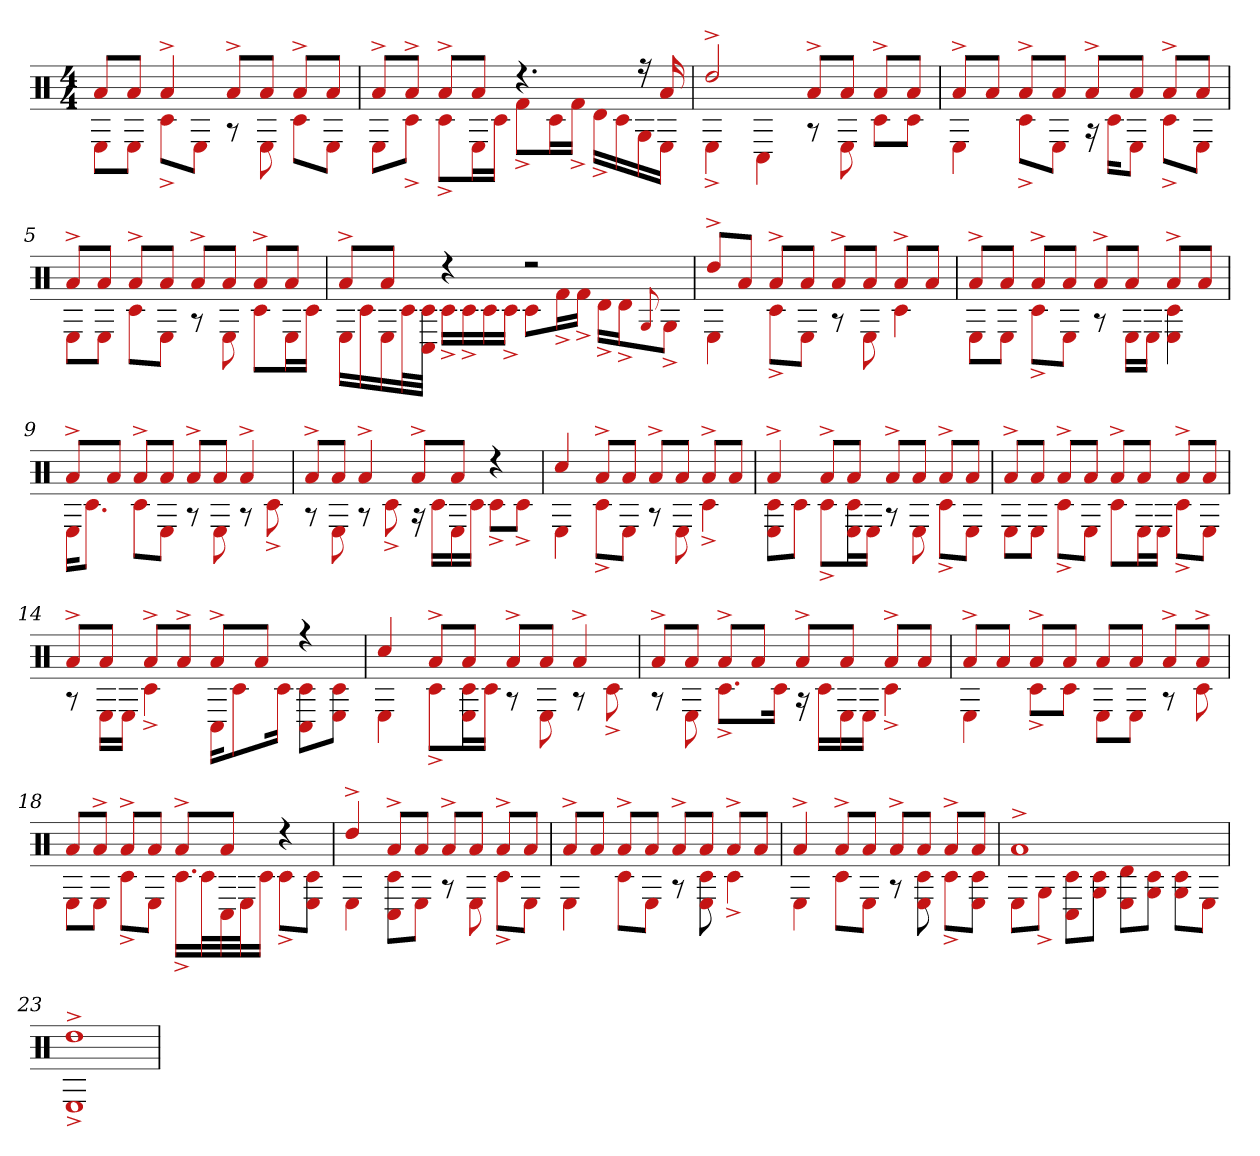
**kern
*part1
*staff1
*clefX
*k[]
*M4/4
=1
*^
8aL	8EL
8aJ	8EJ
4a^	8c#^L
.	8EJ
8a^L	8r
8aJ	8E
8a^L	8c#L
8aJ	8EJ
=2	=2
8a^L	8EL
8a^J	8c#^J
8a^L	8c#^L
8aJ	16EL
.	16c#JJ
4.r	8f#^L
.	16c#L
.	16f#^JJ
.	16d^LL
.	16c#
16r	16G
16a	16EJJ
=3	=3
2dd^	4E^
.	4C#
8a^L	8r
8aJ	8E
8a^L	8c#L
8aJ	8c#J
=4	=4
8a^L	4E
8aJ	.
8a^L	8c#^L
8aJ	8EJ
8a^L	16r
.	16c#KL
8aJ	8EJ
8a^L	8c#^L
8aJ	8EJ
=5	=5
8a^L	8EL
8aJ	8EJ
8a^L	8c#L
8aJ	8EJ
8a^L	8r
8aJ	8E
8a^L	8c#L
8aJ	16EL
.	16c#JJ
=6	=6
8a^L	16ELL
.	16c#
8aJ	16E
.	32c#L
.	32C# 32c#JJJ
4r	16c#^LL
.	16c#^
.	16c#
.	16c#^JJ
2r	8c#L
.	16f#^L
.	16f#^JJ
.	16d^LL
.	16d^J
.	8qqG
.	8G^J
=7	=7
8dd^L	4E
8aJ	.
8a^L	8c#^L
8aJ	8EJ
8a^L	8r
8aJ	8E
8a^L	4c#
8aJ	.
=8	=8
8a^L	8EL
8aJ	8EJ
8a^L	8c#^L
8aJ	8EJ
8a^L	8r
8aJ	16ELL
.	16EJJ
8a^L	4E 4c#
8aJ	.
=9	=9
8a^L	16EKL
.	8.c#J
8aJ	.
8a^L	8c#L
8aJ	8EJ
8a^L	8r
8aJ	8E
4a^	8r
.	8c#^
=10	=10
8a^L	8r
8aJ	8E
4a^	8r
.	8c#^
8a^L	16r
.	16c#LL
8aJ	16E
.	16c#JJ
4r	8c#^L
.	8c#^J
=11	=11
4cc#	4E
8a^L	8c#^L
8aJ	8EJ
8a^L	8r
8aJ	8E
8a^L	4c#^
8aJ	.
=12	=12
4a^	8c# 8EL
.	8c#J
8a^L	8c#^L
8aJ	16c# 16EL
.	16EJJ
8a^L	8r
8aJ	8E
8a^L	8c#^L
8aJ	8EJ
=13	=13
8a^L	8EL
8aJ	8EJ
8a^L	8c#^L
8aJ	8EJ
8a^L	8c#L
8aJ	16EL
.	16EJJ
8a^L	8c#^L
8aJ	8EJ
=14	=14
8a^L	8r
8aJ	16ELL
.	16EJJ
8a^L	4c#^
8a^J	.
8a^L	16C#KL
.	8c#
8aJ	.
.	16c#Jk
4r	8C# 8c#L
.	8c# 8EJ
=15	=15
4cc#	4E
8a^L	8c#^L
8aJ	16c# 16EL
.	16c#JJ
8a^L	8r
8aJ	8E
4a^	8r
.	8c#^
=16	=16
8a^L	8r
8aJ	8E
8a^L	8.c#^L
8aJ	.
.	16c#Jk
8a^L	16r
.	16c#LL
8aJ	16E
.	16EJJ
8a^L	4c#^
8aJ	.
=17	=17
8a^L	4E
8aJ	.
8a^L	8c#^L
8aJ	8c#J
8aL	8EL
8aJ	8EJ
8a^L	8r
8a^J	8c#
=18	=18
8aL	8EL
8a^J	8EJ
8a^L	8c#^L
8aJ	8EJ
8a^L	16.c#^LL
.	32c#L
8aJ	32C#
.	32EJ
.	16c#JJ
4r	8c#^L
.	8E 8c#J
=19	=19
4dd^	4E
8a^L	8C# 8c#L
8aJ	8EJ
8a^L	8r
8aJ	8E
8a^L	8c#^L
8aJ	8EJ
=20	=20
8a^L	4E
8aJ	.
8a^L	8c#L
8aJ	8EJ
8a^L	8r
8aJ	8c# 8E
8a^L	4c#^
8aJ	.
=21	=21
4a^	4E
8a^L	8c#L
8aJ	8EJ
8a^L	8r
8aJ	8c# 8E
8a^L	8c#^L
8aJ	8c# 8EJ
=22	=22
1a^	8EL
.	8G^J
.	8c# 8C#L
.	8c# 8GJ
.	8E 8dL
.	8c# 8GJ
.	8c# 8GL
.	8EJ
=23	=23
1dd^	1E^
*v	*v
=
*-
